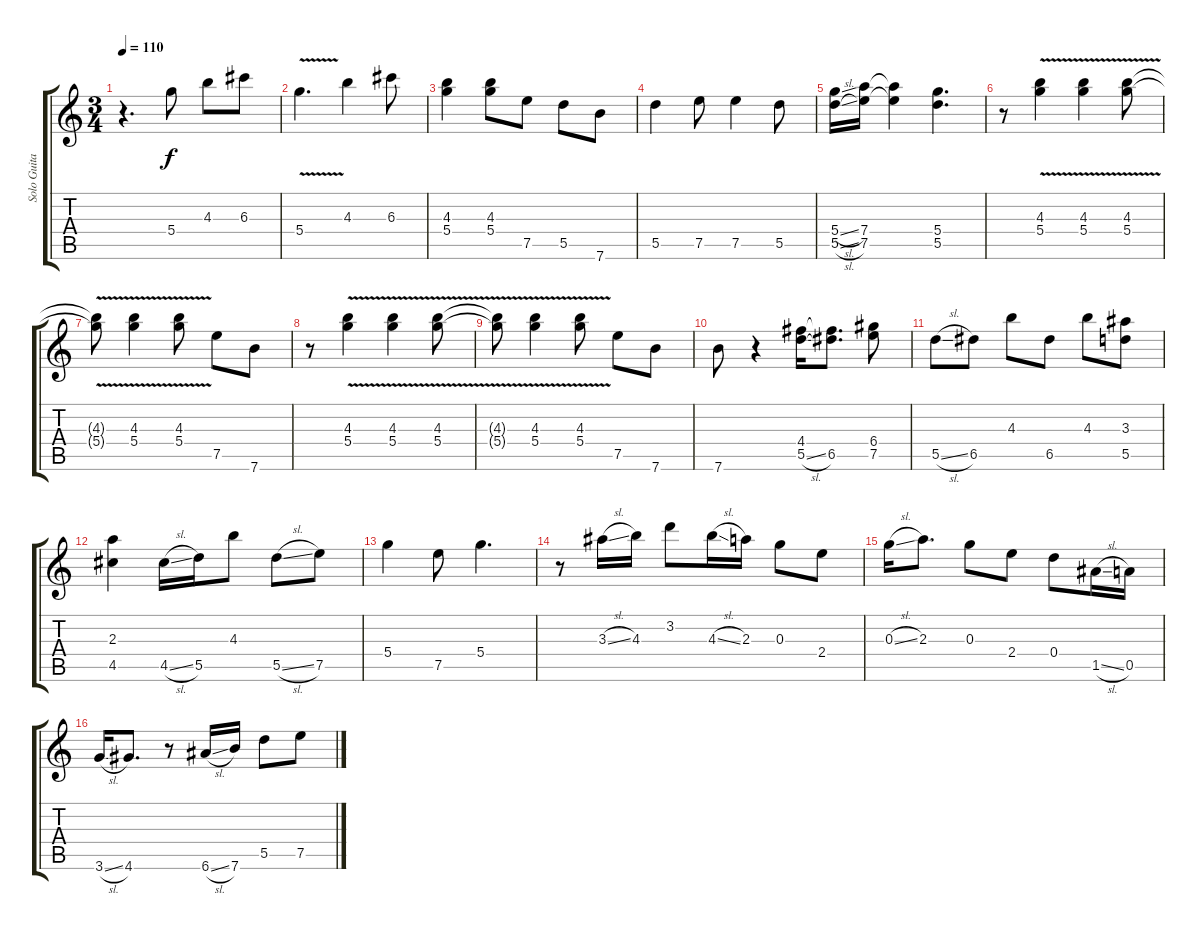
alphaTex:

\track ("Solo Guitar" "Solo Guita") {instrument acousticguitarsteel}
\staff {score tabs}
\tuning (E4 B3 G3 D3 A2 E2) {hide}
\ts (3 4)
\tempo 110
\clef g2
\ks c
r.4{d ot 8vb dy f} 5.4.8{ot 8vb} 4.3.8{ot 8vb} 6.3.8{ot 8vb} |
5.4{v}.4{d ot 8vb} 4.3.4{ot 8vb} 6.3.8{ot 8vb} |
(4.3 5.4).4{ot 8vb} (4.3 5.4).8{ot 8vb} 7.5.8{ot 8vb} 5.5.8{ot 8vb} 7.6.8{ot 8vb} |
5.5.4{ot 8vb} 7.5.8{ot 8vb} 7.5.4{ot 8vb} 5.5.8{ot 8vb} |
(5.4{sl} 5.5{sl}).16{ot 8vb} (7.4 7.5).16{ot 8vb} (7.4{t} 7.5{t}).4{ot 8vb} (5.4 5.5).4{d ot 8vb} |
r.8{ot 8vb} (4.3{v} 5.4{v}).4{ot 8vb} (4.3{v} 5.4{v}).4{ot 8vb} (4.3{v} 5.4{v}).8{ot 8vb} |
(4.3{t} 5.4{t}).8{ot 8vb} (4.3{v} 5.4{v}).4{ot 8vb} (4.3{v} 5.4{v}).8{ot 8vb} 7.5.8{ot 8vb} 7.6.8{ot 8vb} |
r.8{ot 8vb} (4.3{v} 5.4{v}).4{ot 8vb} (4.3{v} 5.4{v}).4{ot 8vb} (4.3{v} 5.4{v}).8{ot 8vb} |
(4.3{t} 5.4{t}).8{ot 8vb} (4.3{v} 5.4{v}).4{ot 8vb} (4.3{v} 5.4{v}).8{ot 8vb} 7.5.8{ot 8vb} 7.6.8{ot 8vb} |
7.6.8{ot 8vb} r.4{ot 8vb} (4.4 5.5{sl}).16{ot 8vb} (4.4{t} 6.5).8{d ot 8vb} (6.4 7.5).8{ot 8vb} |
5.5{sl}.8{ot 8vb} 6.5.8{ot 8vb} 4.3.8{ot 8vb} 6.5.8{ot 8vb} 4.3.8{ot 8vb} (3.3 5.5).8{ot 8vb} |
(2.3 4.5).4{ot 8vb} 4.5{sl}.16{ot 8vb} 5.5.16{ot 8vb} 4.3.8{ot 8vb} 5.5{sl}.8{ot 8vb} 7.5.8{ot 8vb} |
5.4.4{ot 8vb} 7.5.8{ot 8vb} 5.4.4{d ot 8vb} |
r.8{ot 8vb} 3.3{sl}.16{ot 8vb} 4.3.16{ot 8vb} 3.2.8{ot 8vb} 4.3{sl}.16{ot 8vb} 2.3.16{ot 8vb} 0.3.8{ot 8vb} 2.4.8{ot 8vb} |
0.3{sl}.16{ot 8vb} 2.3.8{d ot 8vb} 0.3.8{ot 8vb} 2.4.8{ot 8vb} 0.4.8{ot 8vb} 1.5{sl}.16{ot 8vb} 0.5.16{ot 8vb} |
3.6{sl}.16{ot 8vb} 4.6.8{d ot 8vb} r.8{ot 8vb} 6.6{sl}.16{ot 8vb} 7.6.16{ot 8vb} 5.5.8{ot 8vb} 7.5.8{ot 8vb}
